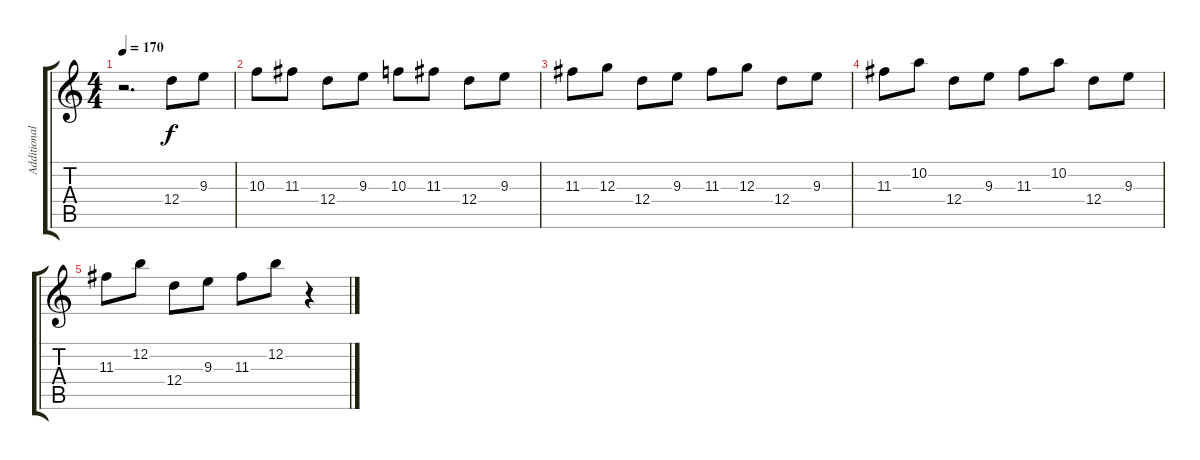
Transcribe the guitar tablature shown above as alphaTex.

\track ("Additional Gtr" "Additional") {instrument distortionguitar}
\staff {score tabs}
\tuning (E4 B3 G3 D3 A2 E2) {hide}
\ts (4 4)
\tempo 170
\clef g2
\ks c
r.2{d dy f} 12.4.8{volume 9} 9.3.8 |
10.3.8 11.3.8 12.4.8 9.3.8 10.3.8 11.3.8 12.4.8 9.3.8 |
11.3.8 12.3.8 12.4.8 9.3.8 11.3.8 12.3.8 12.4.8 9.3.8 |
11.3.8 10.2.8 12.4.8 9.3.8 11.3.8 10.2.8 12.4.8 9.3.8 |
11.3.8 12.2.8 12.4.8 9.3.8 11.3.8 12.2.8 r.4
